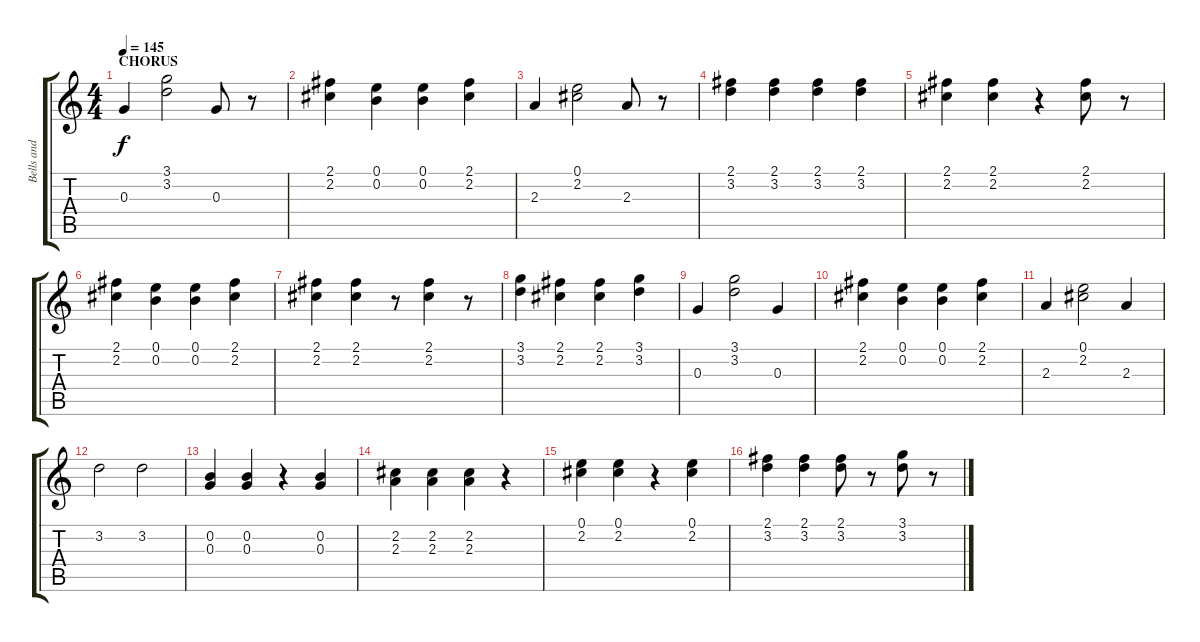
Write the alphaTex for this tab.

\track ("Bells and Guitar" "Bells and ") {instrument overdrivenguitar}
\staff {score tabs}
\tuning (E4 B3 G3 D3 A2 E2) {hide}
\ts (4 4)
\section ("" "CHORUS")
\tempo 145
\clef g2
\ks c
0.3.4{dy f} (3.1 3.2).2 0.3.8 r.8 |
(2.1 2.2).4 (0.1 0.2).4 (0.1 0.2).4 (2.1 2.2).4 |
2.3.4 (0.1 2.2).2 2.3.8 r.8 |
(2.1 3.2).4 (2.1 3.2).4 (2.1 3.2).4 (2.1 3.2).4 |
(2.1 2.2).4 (2.1 2.2).4 r.4 (2.1 2.2).8 r.8 |
(2.1 2.2).4 (0.1 0.2).4 (0.1 0.2).4 (2.1 2.2).4 |
(2.1 2.2).4 (2.1 2.2).4 r.8 (2.1 2.2).4 r.8 |
(3.1 3.2).4 (2.1 2.2).4 (2.1 2.2).4 (3.1 3.2).4 |
0.3.4 (3.1 3.2).2 0.3.4 |
(2.1 2.2).4 (0.1 0.2).4 (0.1 0.2).4 (2.1 2.2).4 |
2.3.4 (0.1 2.2).2 2.3.4 |
3.2.2 3.2.2 |
(0.2 0.3).4 (0.2 0.3).4 r.4 (0.2 0.3).4 |
(2.2 2.3).4 (2.2 2.3).4 (2.2 2.3).4 r.4 |
(0.1 2.2).4 (0.1 2.2).4 r.4 (0.1 2.2).4 |
(2.1 3.2).4 (2.1 3.2).4 (2.1 3.2).8 r.8 (3.1 3.2).8 r.8
